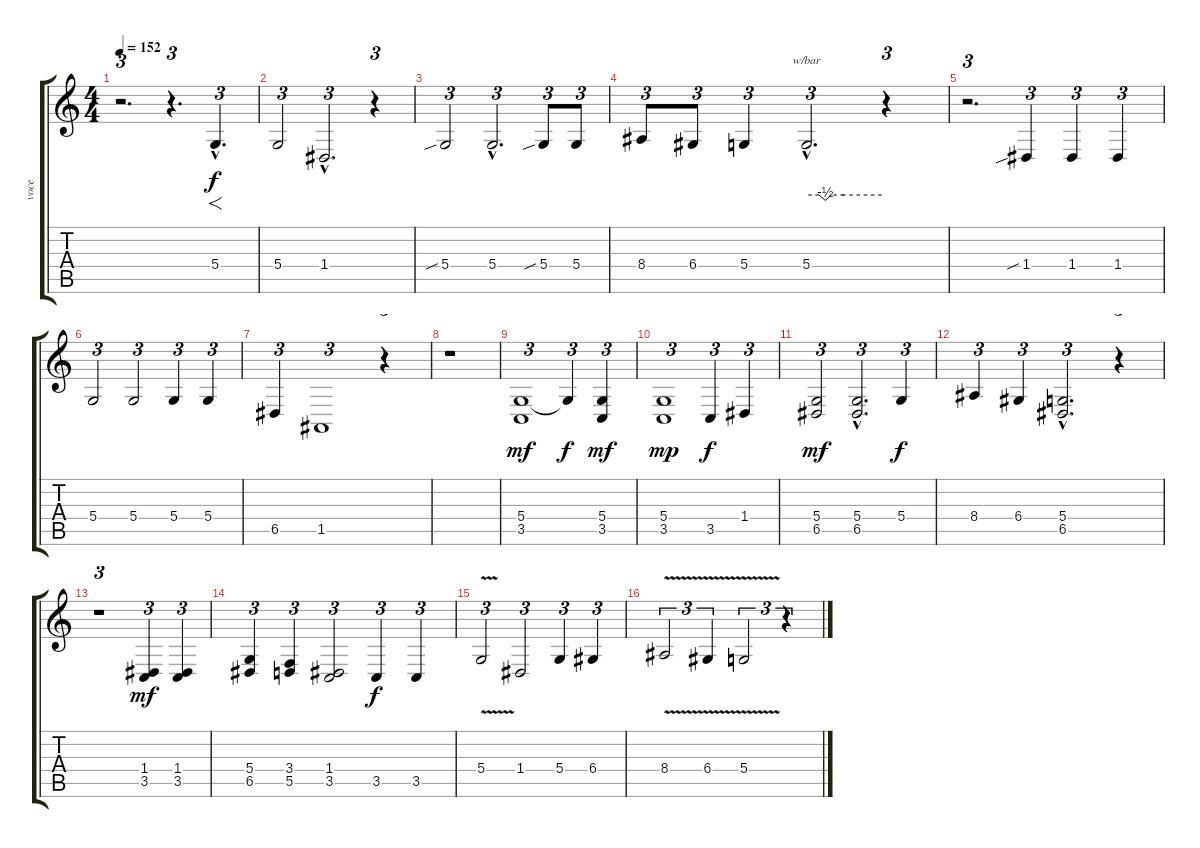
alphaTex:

\track ("voce" "voce") {instrument flute}
\staff {score tabs}
\tuning (E4 B3 G3 D3 A2 E2) {hide}
\ts (4 4)
\tempo 152
\clef g2
\ks c
r.2{d tu (3 2) dy f} r.4{d tu (3 2)} 5.4{hac}.4{f d tu (3 2)} |
5.4.2{tu (3 2)} 1.4{hac}.2{d tu (3 2)} r.4{tu (3 2)} |
5.4{sib}.2{tu (3 2)} 5.4{hac}.2{d tu (3 2)} 5.4{sib}.8{tu (3 2)} 5.4.8{tu (3 2)} |
8.4.8{tu (3 2)} 6.4.8{tu (3 2)} 5.4.4{tu (3 2)} 5.4{hac}.2{d tu (3 2) tbe (custom default 0 0 10 0 15 -2 20 0 30 0 60 0)} r.4{tu (3 2)} |
r.2{d tu (3 2)} 1.4{sib}.4{tu (3 2)} 1.4.4{tu (3 2)} 1.4.4{tu (3 2)} |
5.4.2{tu (3 2)} 5.4.2{tu (3 2)} 5.4.4{tu (3 2)} 5.4.4{tu (3 2)} |
6.5.4{tu (3 2)} 1.5.1{tu (3 2)} r.4{tu (3 2)} |
r.1 |
(5.4 3.5).1{tu (3 2) dy mf} 5.4{t}.4{tu (3 2) dy f} (5.4 3.5).4{tu (3 2) dy mf} |
(5.4 3.5).1{tu (3 2) dy mp} 3.5.4{tu (3 2) dy f} 1.4.4{tu (3 2)} |
(5.4 6.5).2{tu (3 2) dy mf} (5.4{hac} 6.5{hac}).2{d tu (3 2)} 5.4.4{tu (3 2) dy f} |
8.4.4{tu (3 2)} 6.4.4{tu (3 2)} (5.4{hac} 6.5{hac}).2{d tu (3 2)} r.4{tu (3 2)} |
r.1{tu (3 2)} (1.4 3.5).4{tu (3 2) dy mf} (1.4 3.5).4{tu (3 2)} |
(5.4 6.5).4{tu (3 2)} (3.4 5.5).4{tu (3 2)} (1.4 3.5).2{tu (3 2)} 3.5.4{tu (3 2) dy f} 3.5.4{tu (3 2)} |
5.4{v}.2{tu (3 2)} 1.4.2{tu (3 2)} 5.4.4{tu (3 2)} 6.4.4{tu (3 2)} |
8.4{v}.2{tu (3 2)} 6.4{v}.4{tu (3 2)} 5.4{v}.2{tu (3 2)} r.4{tu (3 2)}
